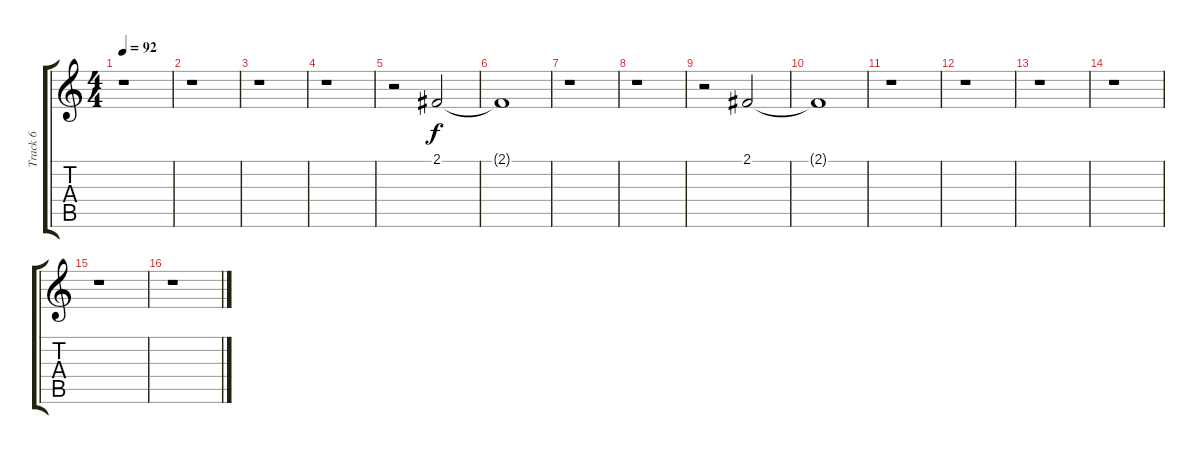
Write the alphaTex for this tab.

\track ("Track 6" "Track 6") {instrument stringensemble2}
\staff {score tabs}
\tuning (E4 B3 G3 D3 A2 E2) {hide}
\ts (4 4)
\tempo 92
\clef g2
\ks c
r.1{dy f} |
r.1 |
r.1 |
r.1 |
r.2 2.1.2 |
2.1{t}.1 |
r.1 |
r.1 |
r.2 2.1.2 |
2.1{t}.1 |
r.1 |
r.1 |
r.1 |
r.1 |
r.1 |
r.1
